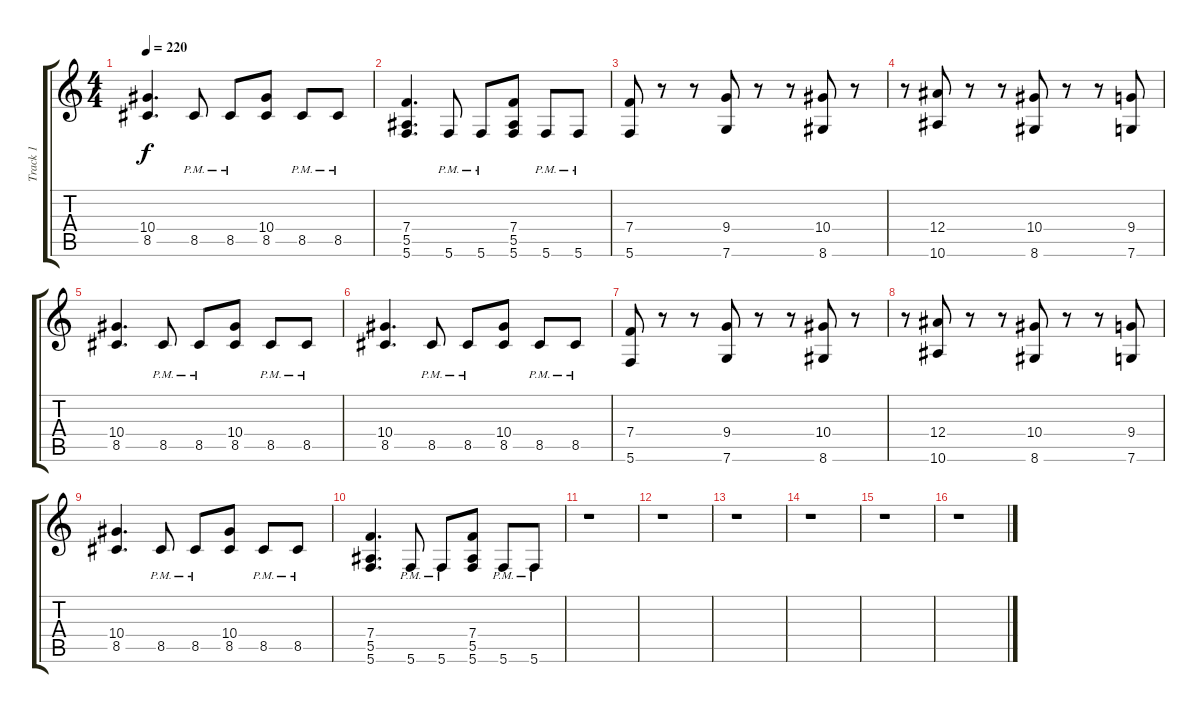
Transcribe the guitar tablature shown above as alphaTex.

\track ("Track 1" "Track 1") {instrument overdrivenguitar}
\staff {score tabs}
\tuning (C4 G3 Eb3 Bb2 F2 C2) {hide}
\ts (4 4)
\tempo 220
\clef g2
\ks c
(10.4 8.5).4{d dy f} 8.5{pm}.8 8.5{pm}.8 (10.4 8.5).8 8.5{pm}.8 8.5{pm}.8 |
(7.4 5.5 5.6).4{d} 5.6{pm}.8 5.6{pm}.8 (7.4 5.5 5.6).8 5.6{pm}.8 5.6{pm}.8 |
(7.4 5.6).8 r.8 r.8 (9.4 7.6).8 r.8 r.8 (10.4 8.6).8 r.8 |
r.8 (12.4 10.6).8 r.8 r.8 (10.4 8.6).8 r.8 r.8 (9.4 7.6).8 |
(10.4 8.5).4{d} 8.5{pm}.8 8.5{pm}.8 (10.4 8.5).8 8.5{pm}.8 8.5{pm}.8 |
(10.4 8.5).4{d} 8.5{pm}.8 8.5{pm}.8 (10.4 8.5).8 8.5{pm}.8 8.5{pm}.8 |
(7.4 5.6).8 r.8 r.8 (9.4 7.6).8 r.8 r.8 (10.4 8.6).8 r.8 |
r.8 (12.4 10.6).8 r.8 r.8 (10.4 8.6).8 r.8 r.8 (9.4 7.6).8 |
(10.4 8.5).4{d} 8.5{pm}.8 8.5{pm}.8 (10.4 8.5).8 8.5{pm}.8 8.5{pm}.8 |
(7.4 5.5 5.6).4{d} 5.6{pm}.8 5.6{pm}.8 (7.4 5.5 5.6).8 5.6{pm}.8 5.6{pm}.8 |
r.1 |
r.1 |
r.1 |
r.1 |
r.1 |
r.1
